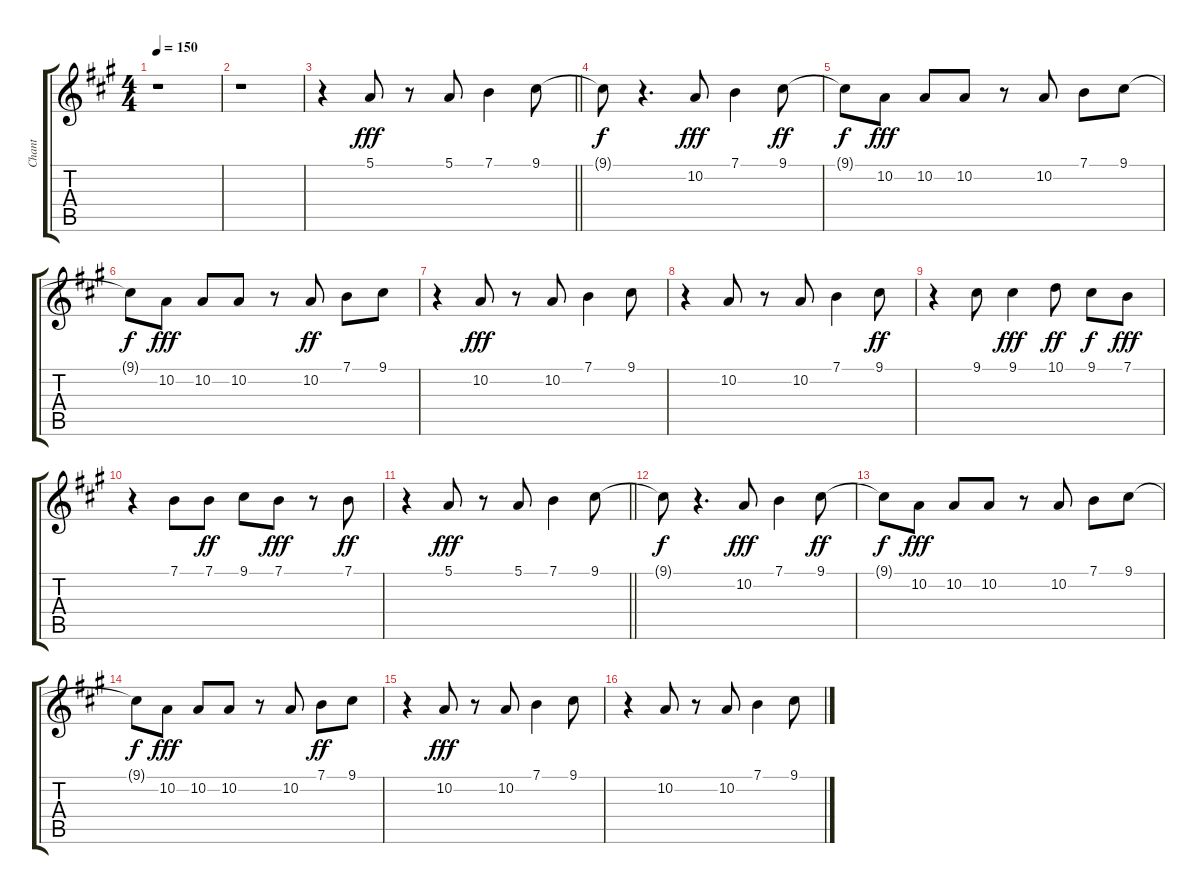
\track ("Chant" "Chant") {instrument acousticgrandpiano}
\staff {score tabs}
\tuning (E4 B3 G3 D3 A2 E2) {hide}
\ts (4 4)
\tempo 150
\clef g2
\ks a
r.1{dy f} |
r.1 |
\barLineRight lightlight
r.4 5.1.8{dy fff} r.8 5.1.8 7.1.4 9.1.8 |
9.1{t}.8{dy f} r.4{d} 10.2.8{dy fff} 7.1.4 9.1.8{dy ff} |
9.1{t}.8{dy f} 10.2.8{dy fff} 10.2.8 10.2.8 r.8 10.2.8 7.1.8 9.1.8 |
9.1{t}.8{dy f} 10.2.8{dy fff} 10.2.8 10.2.8 r.8 10.2.8{dy ff} 7.1.8 9.1.8 |
r.4 10.2.8{dy fff} r.8 10.2.8 7.1.4 9.1.8 |
r.4 10.2.8 r.8 10.2.8 7.1.4 9.1.8{dy ff} |
r.4 9.1.8 9.1.4{dy fff} 10.1.8{dy ff} 9.1.8{dy f} 7.1.8{dy fff} |
r.4 7.1.8 7.1.8{dy ff} 9.1.8 7.1.8{dy fff} r.8 7.1.8{dy ff} |
\barLineRight lightlight
r.4 5.1.8{dy fff} r.8 5.1.8 7.1.4 9.1.8 |
9.1{t}.8{dy f} r.4{d} 10.2.8{dy fff} 7.1.4 9.1.8{dy ff} |
9.1{t}.8{dy f} 10.2.8{dy fff} 10.2.8 10.2.8 r.8 10.2.8 7.1.8 9.1.8 |
9.1{t}.8{dy f} 10.2.8{dy fff} 10.2.8 10.2.8 r.8 10.2.8 7.1.8{dy ff} 9.1.8 |
r.4 10.2.8{dy fff} r.8 10.2.8 7.1.4 9.1.8 |
r.4 10.2.8 r.8 10.2.8 7.1.4 9.1.8
